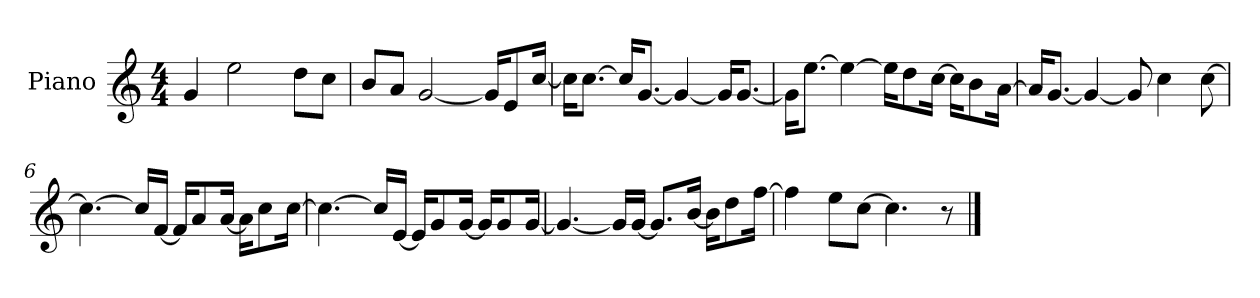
**kern
*part1
*staff1
*I"Piano
*I'P-no
*clefG2
*k[]
*M4/4
*MM90
=1
4g/
2ee\
8dd\L
8cc\J
=2
8b/L
8a/J
[2g/
16g/KL]
8e/
[16cc/Jk
=3
16cc\KL]
[8.cc\J
16cc/KL]
[8.g/J
4g/_
16g/KL]
[8.g/J
=4
16g\KL]
[8.ee\J
4ee\_
16ee\KL]
8dd\
[16cc\Jk
16cc\KL]
8b\
[16a\Jk
=5
16a/KL]
[8.g/J
4g/_
8g/]
4cc\
[8cc\
!!LO:LB:g=z
=6
4.cc\_
16cc/LL]
[16f/JJ
16f/KL]
8a/
[16a/Jk
16a\KL]
8cc\
[16cc\Jk
=7
4.cc\_
16cc/LL]
[16e/JJ
16e/KL]
8g/
[16g/Jk
16g/KL]
8g/
[16g/Jk
=8
4.g/_
16g/LL]
[16g/JJ
8.g/L]
[16b/Jk
16b\KL]
8dd\
[16ff\Jk
=9
4ff\]
8ee\L
[8cc\J
4.cc\]
8r
==
*-
